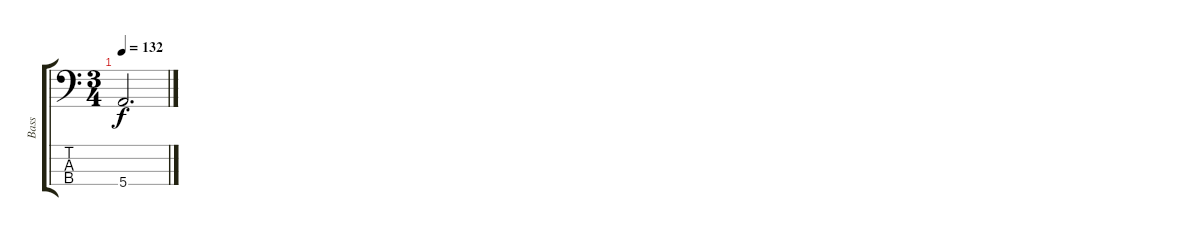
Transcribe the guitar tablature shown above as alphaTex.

\track ("Bass" "Bass") {instrument electricbasspick}
\staff {score tabs}
\tuning (G2 D2 A1 E1) {hide}
\ts (3 4)
\tempo 132
\clef f4
\ks c
5.4.2{d dy f}
